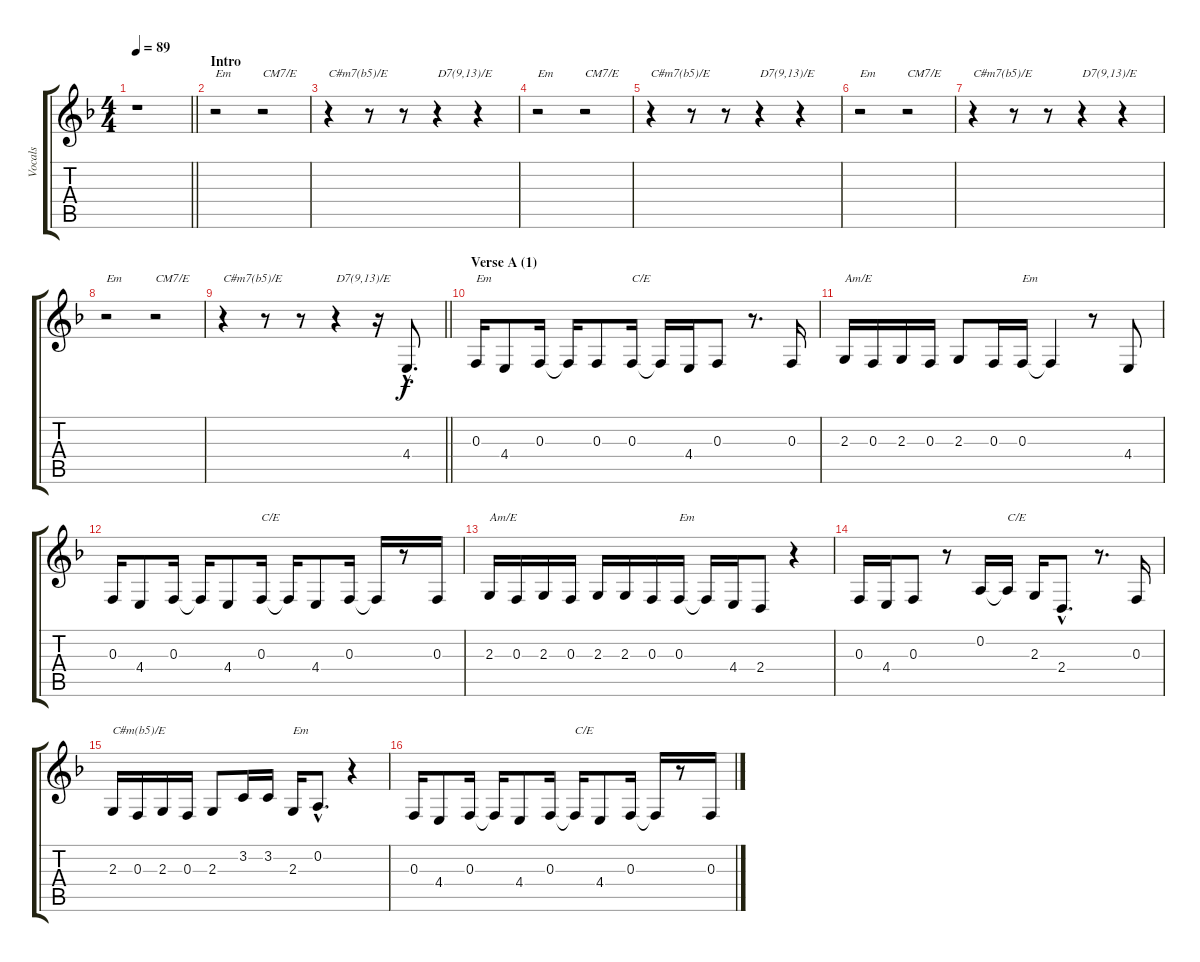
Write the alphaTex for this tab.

\track ("Vocals" "Vocals") {instrument sopranosax}
\staff {score tabs}
\tuning (D4 A3 F3 C3 G2 D2) {hide}
\ts (4 4)
\tempo 89
\clef g2
\barLineRight lightlight
\ks dminor
r.1{dy f instrument sopranosax} |
\section ("" "Intro")
r.2{txt "Em"} r.2{txt "CM7/E"} |
r.4{txt "C#m7(b5)/E"} r.8 r.8 r.4{txt "D7(9,13)/E"} r.4 |
r.2{txt "Em"} r.2{txt "CM7/E"} |
r.4{txt "C#m7(b5)/E"} r.8 r.8 r.4{txt "D7(9,13)/E"} r.4 |
r.2{txt "Em"} r.2{txt "CM7/E"} |
r.4{txt "C#m7(b5)/E"} r.8 r.8 r.4{txt "D7(9,13)/E"} r.4 |
r.2{txt "Em"} r.2{txt "CM7/E"} |
\barLineRight lightlight
r.4{txt "C#m7(b5)/E"} r.8 r.8 r.4{txt "D7(9,13)/E"} r.16 4.4{hac}.8{d} |
\section ("" "Verse A (1)")
0.3.16{txt "Em"} 4.4.8 0.3.16 0.3{t}.16 0.3.8 0.3.16{txt "C/E"} 0.3{t}.16 4.4.16 0.3.8 r.8{d} 0.3.16 |
2.3.16{txt "Am/E"} 0.3.16 2.3.16 0.3.16 2.3.8 0.3.16 0.3.16{txt "Em"} 0.3{t}.4 r.8 4.4.8 |
0.3.16 4.4.8 0.3.16 0.3{t}.16 4.4.8 0.3.16{txt "C/E"} 0.3{t}.16 4.4.8 0.3.16 0.3{t}.16 r.8 0.3.16 |
2.3.16{txt "Am/E"} 0.3.16 2.3.16 0.3.16 2.3.16 2.3.16 0.3.16 0.3.16{txt "Em"} 0.3{t}.16 4.4.16 2.4.8 r.4 |
0.3.16 4.4.16 0.3.8 r.8 0.2.16 0.2{t}.16{txt "C/E"} 2.3.16 2.4{hac}.8{d} r.8{d} 0.3.16 |
2.3.16{txt "C#m(b5)/E"} 0.3.16 2.3.16 0.3.16 2.3.8 3.2.16 3.2.16 2.3.16{txt "Em"} 0.2{hac}.8{d} r.4 |
0.3.16 4.4.8 0.3.16 0.3{t}.16 4.4.8 0.3.16 0.3{t}.16{txt "C/E"} 4.4.8 0.3.16 0.3{t}.16 r.8 0.3.16
